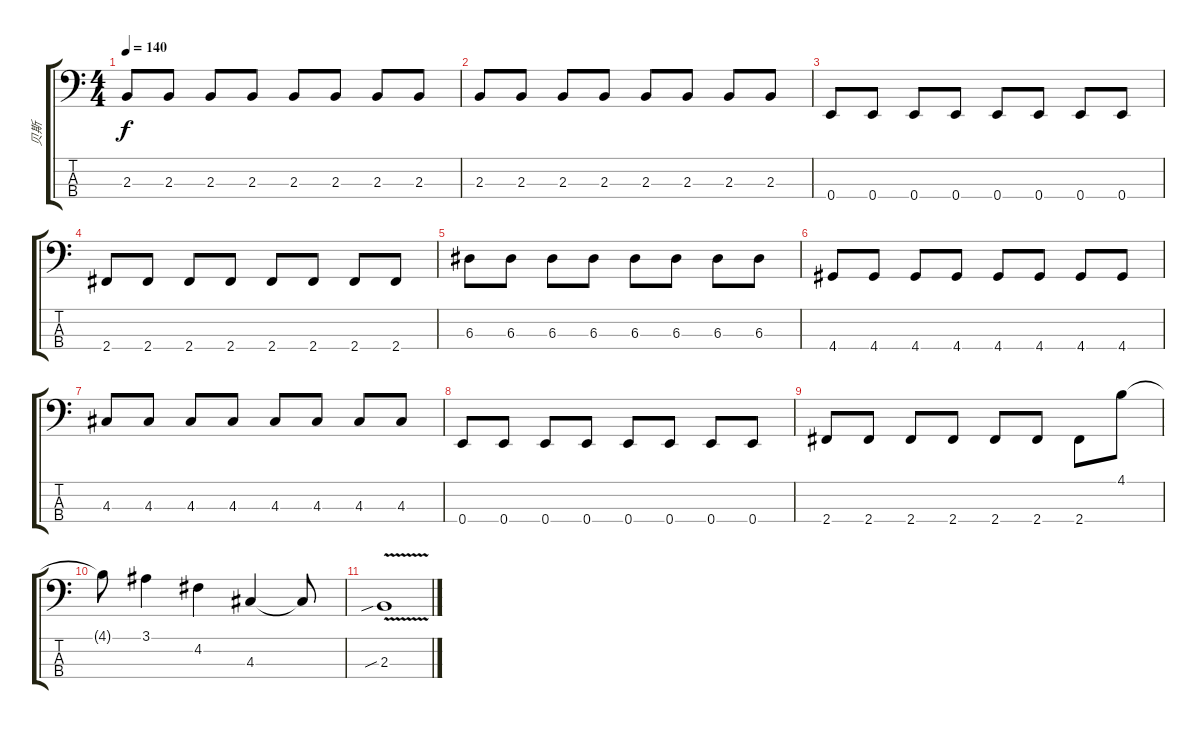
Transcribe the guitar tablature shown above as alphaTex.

\track ("贝斯" "贝斯") {instrument electricbassfinger}
\staff {score tabs}
\tuning (G2 D2 A1 E1) {hide}
\ts (4 4)
\tempo 140
\clef f4
\ks c
2.3.8{dy f} 2.3.8 2.3.8 2.3.8 2.3.8 2.3.8 2.3.8 2.3.8 |
2.3.8 2.3.8 2.3.8 2.3.8 2.3.8 2.3.8 2.3.8 2.3.8 |
0.4.8 0.4.8 0.4.8 0.4.8 0.4.8 0.4.8 0.4.8 0.4.8 |
2.4.8 2.4.8 2.4.8 2.4.8 2.4.8 2.4.8 2.4.8 2.4.8 |
6.3.8 6.3.8 6.3.8 6.3.8 6.3.8 6.3.8 6.3.8 6.3.8 |
4.4.8 4.4.8 4.4.8 4.4.8 4.4.8 4.4.8 4.4.8 4.4.8 |
4.3.8 4.3.8 4.3.8 4.3.8{txt ""} 4.3.8 4.3.8 4.3.8 4.3.8 |
0.4.8 0.4.8 0.4.8 0.4.8 0.4.8 0.4.8 0.4.8 0.4.8 |
2.4.8 2.4.8 2.4.8 2.4.8 2.4.8 2.4.8 2.4.8 4.1.8 |
4.1{t}.8 3.1.4 4.2.4 4.3.4 4.3{t}.8 |
2.3{v sib}.1
